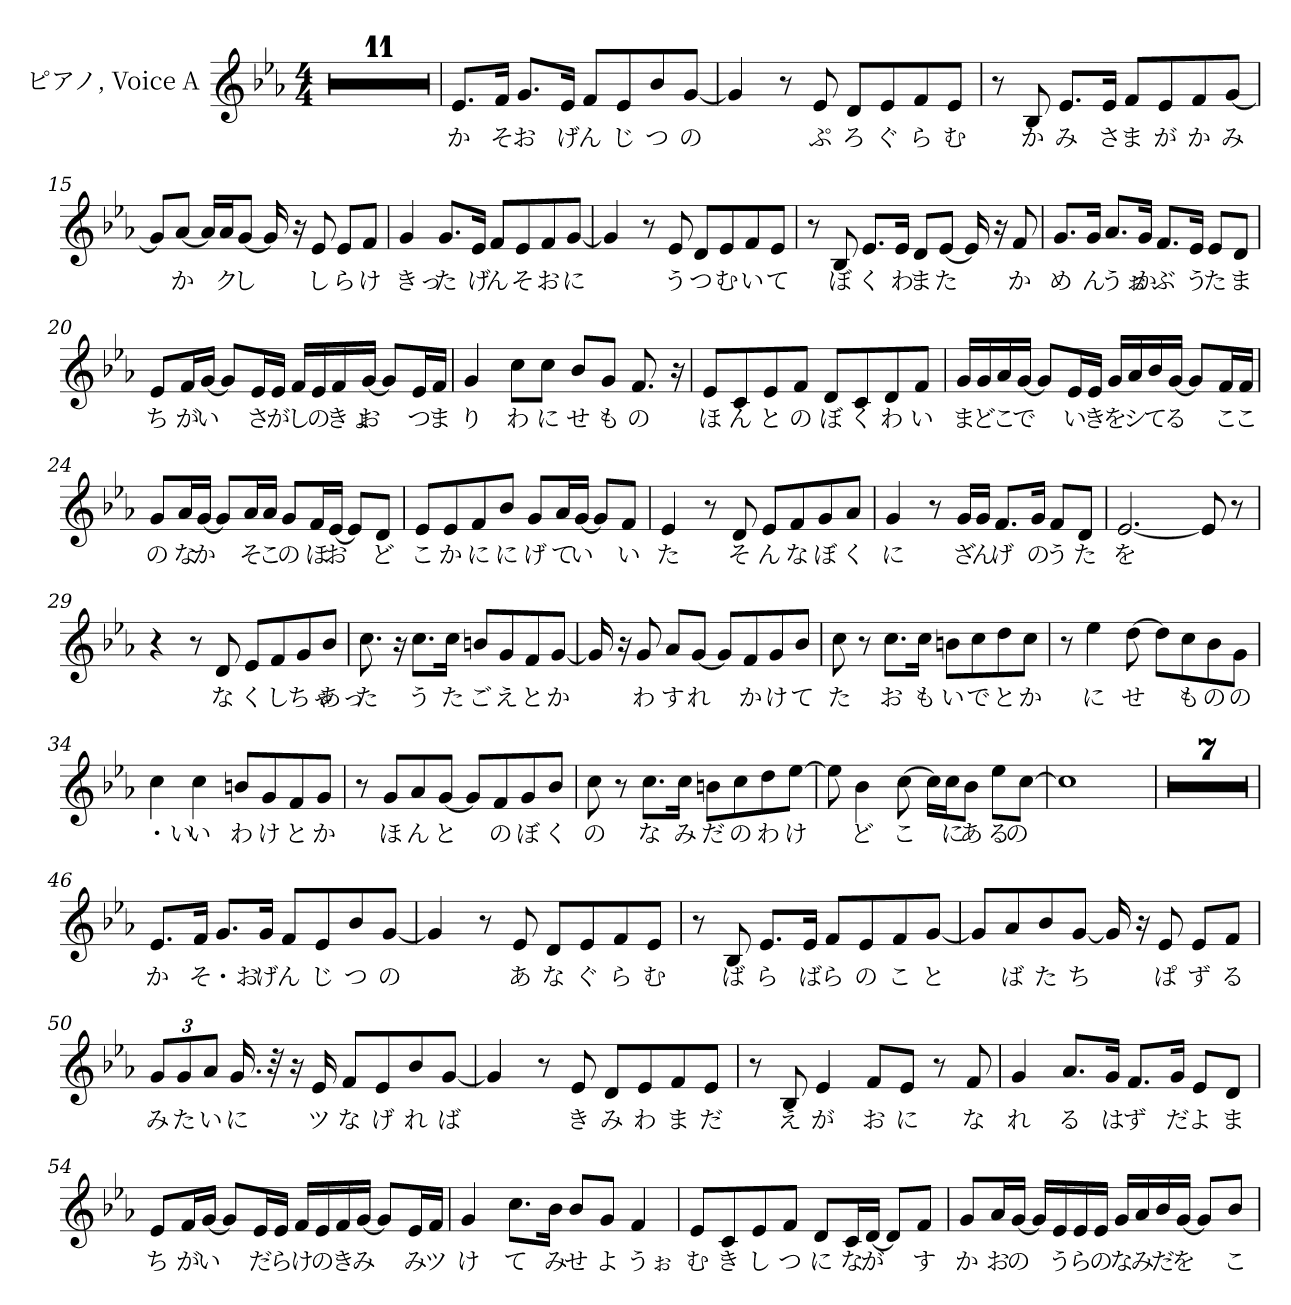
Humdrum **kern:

**kern	**text
*part1	*part1
*staff1	*staff1
*I"ピアノ, Voice A	*
*clefG2	*
*k[b-e-a-]	*
*M4/4	*
*MM145	*
=1	=1
1r	.
=2	=2
1r	.
=3	=3
1r	.
=4	=4
1r	.
=5	=5
1r	.
=6	=6
1r	.
=7	=7
1r	.
=8	=8
1r	.
=9	=9
1r	.
=10	=10
1r	.
=11	=11
1r	.
=12	=12
!	!LO:LY:b
8.e-/L	か
!	!LO:LY:b
16f/Jk	そ
!	!LO:LY:b
8.g/L	お
!	!LO:LY:b
16e-/Jk	げ
!	!LO:LY:b
8f/L	ん
!	!LO:LY:b
8e-/	じ
!	!LO:LY:b
8b-/	つ
!	!LO:LY:b
[8g/J	の
!!LO:LB:g=z
=13	=13
4g/]	.
8r	.
!	!LO:LY:b
8e-/	ぷ
!	!LO:LY:b
8d/L	ろ
!	!LO:LY:b
8e-/	ぐ
!	!LO:LY:b
8f/	ら
!	!LO:LY:b
8e-/J	む
=14	=14
8r	.
!	!LO:LY:b
8B-/	か
!	!LO:LY:b
8.e-/L	み
!	!LO:LY:b
16e-/Jk	さ
!	!LO:LY:b
8f/L	ま
!	!LO:LY:b
8e-/	が
!	!LO:LY:b
8f/	か
!	!LO:LY:b
[8g/J	み
=15	=15
8g/L]	.
!	!LO:LY:b
[8a-/J	か
16a-/LL]	.
!	!LO:LY:b
16a-/J	ク
!	!LO:LY:b
[8g/J	し
16g/]	.
16r	.
!	!LO:LY:b
8e-/	し
!	!LO:LY:b
8e-/L	ら
!	!LO:LY:b
8f/J	け
=16	=16
!	!LO:LY:b
4g/	きっ
!	!LO:LY:b
8.g/L	た
!	!LO:LY:b
16e-/Jk	げ
!	!LO:LY:b
8f/L	ん
!	!LO:LY:b
8e-/	そ
!	!LO:LY:b
8f/	お
!	!LO:LY:b
[8g/J	に
!!LO:LB:g=z
=17	=17
4g/]	.
8r	.
!	!LO:LY:b
8e-/	う
!	!LO:LY:b
8d/L	つ
!	!LO:LY:b
8e-/	む
!	!LO:LY:b
8f/	い
!	!LO:LY:b
8e-/J	て
=18	=18
8r	.
!	!LO:LY:b
8B-/	ぼ
!	!LO:LY:b
8.e-/L	く
!	!LO:LY:b
16e-/Jk	わ
!	!LO:LY:b
8d/L	ま
!	!LO:LY:b
[8e-/J	た
16e-/]	.
16r	.
!	!LO:LY:b
8f/	か
=19	=19
!	!LO:LY:b
8.g/L	め
!	!LO:LY:b
16g/Jk	ん
!	!LO:LY:b
8.a-/L	うぉ
!	!LO:LY:b
16g/Jk	か
!	!LO:LY:b
8.f/L	ぶ
!	!LO:LY:b
16e-/Jk	う
!	!LO:LY:b
8e-/L	た
!	!LO:LY:b
8d/J	ま
!!LO:LB:g=z
=20	=20
!	!LO:LY:b
8e-/L	ち
!	!LO:LY:b
16f/L	が
!	!LO:LY:b
[16g/JJ	い
8g/L]	.
!	!LO:LY:b
16e-/L	さ
!	!LO:LY:b
16e-/JJ	が
!	!LO:LY:b
16f/LL	し
!	!LO:LY:b
16e-/	の
!	!LO:LY:b
16f/	きょ
!	!LO:LY:b
[16g/JJ	お
8g/L]	.
!	!LO:LY:b
16e-/L	つ
!	!LO:LY:b
16f/JJ	ま
=21	=21
!	!LO:LY:b
4g/	り
!	!LO:LY:b
8cc\L	わ
!	!LO:LY:b
8cc\J	に
!	!LO:LY:b
8b-/L	せ
!	!LO:LY:b
8g/J	も
!	!LO:LY:b
8.f/	の
16r	.
=22	=22
!	!LO:LY:b
8e-/L	ほ
!	!LO:LY:b
8c/	ん
!	!LO:LY:b
8e-/	と
!	!LO:LY:b
8f/J	の
!	!LO:LY:b
8d/L	ぼ
!	!LO:LY:b
8c/	く
!	!LO:LY:b
8d/	わ
!	!LO:LY:b
8f/J	い
!!LO:LB:g=z
=23	=23
!	!LO:LY:b
16g/LL	ま
!	!LO:LY:b
16g/	ど
!	!LO:LY:b
16a-/	こ
!	!LO:LY:b
[16g/JJ	で
8g/L]	.
!	!LO:LY:b
16e-/L	い
!	!LO:LY:b
16e-/JJ	き
!	!LO:LY:b
16g/LL	を
!	!LO:LY:b
16a-/	シ
!	!LO:LY:b
16b-/	て
!	!LO:LY:b
[16g/JJ	る
8g/L]	.
!	!LO:LY:b
16f/L	こ
!	!LO:LY:b
16f/JJ	こ
=24	=24
!	!LO:LY:b
8g/L	の
!	!LO:LY:b
16a-/L	な
!	!LO:LY:b
[16g/JJ	か
8g/L]	.
!	!LO:LY:b
16a-/L	そ
!	!LO:LY:b
16a-/JJ	こ
!	!LO:LY:b
8g/L	の
!	!LO:LY:b
16f/L	ほ
!	!LO:LY:b
[16e-/JJ	お
8e-/L]	.
!	!LO:LY:b
8d/J	ど
=25	=25
!	!LO:LY:b
8e-/L	こ
!	!LO:LY:b
8e-/	か
!	!LO:LY:b
8f/	に
!	!LO:LY:b
8b-/J	に
!	!LO:LY:b
8g/L	げ
!	!LO:LY:b
16a-/L	て
!	!LO:LY:b
[16g/JJ	い
8g/L]	.
!	!LO:LY:b
8f/J	い
!!LO:LB:g=z
=26	=26
!	!LO:LY:b
4e-/	た
8r	.
!	!LO:LY:b
8d/	そ
!	!LO:LY:b
8e-/L	ん
!	!LO:LY:b
8f/	な
!	!LO:LY:b
8g/	ぼ
!	!LO:LY:b
8a-/J	く
=27	=27
!	!LO:LY:b
4g/	に
8r	.
!	!LO:LY:b
16g/LL	ざ
!	!LO:LY:b
16g/JJ	ん
!	!LO:LY:b
8.f/L	げ
!	!LO:LY:b
16g/Jk	の
!	!LO:LY:b
8f/L	う
!	!LO:LY:b
8d/J	た
=28	=28
!	!LO:LY:b
[2.e-/	を
8e-/]	.
8r	.
=29	=29
4r	.
8r	.
!	!LO:LY:b
8d/	な
!	!LO:LY:b
8e-/L	く
!	!LO:LY:b
8f/	し
!	!LO:LY:b
8g/	ちゃ
!	!LO:LY:b
8b-/J	あっ
=30	=30
!	!LO:LY:b
8.cc\	た
16r	.
!	!LO:LY:b
8.cc\L	う
!	!LO:LY:b
16cc\Jk	た
!	!LO:LY:b
8bn/L	ご
!	!LO:LY:b
8g/	え
!	!LO:LY:b
8f/	と
!	!LO:LY:b
[8g/J	か
!!LO:LB:g=z
=31	=31
16g/]	.
16r	.
!	!LO:LY:b
8g/	わ
!	!LO:LY:b
8a-/L	す
!	!LO:LY:b
[8g/J	れ
8g/L]	.
!	!LO:LY:b
8f/	か
!	!LO:LY:b
8g/	け
!	!LO:LY:b
8b-/J	て
=32	=32
!	!LO:LY:b
8cc\	た
8r	.
!	!LO:LY:b
8.cc\L	お
!	!LO:LY:b
16cc\Jk	も
!	!LO:LY:b
8bn\L	い
!	!LO:LY:b
8cc\	で
!	!LO:LY:b
8dd\	と
!	!LO:LY:b
8cc\J	か
=33	=33
8r	.
!	!LO:LY:b
4ee-\	に
!	!LO:LY:b
[8dd\	せ
8dd\L]	.
!	!LO:LY:b
8cc\	も
!	!LO:LY:b
8b-\	の
!	!LO:LY:b
8g\J	の
=34	=34
!	!LO:LY:b
4cc\	・い
!	!LO:LY:b
4cc\	い
!	!LO:LY:b
8bn/L	わ
!	!LO:LY:b
8g/	け
!	!LO:LY:b
8f/	と
!	!LO:LY:b
8g/J	か
!!LO:LB:g=z
=35	=35
8r	.
!	!LO:LY:b
8g/L	ほ
!	!LO:LY:b
8a-/	ん
!	!LO:LY:b
[8g/J	と
8g/L]	.
!	!LO:LY:b
8f/	の
!	!LO:LY:b
8g/	ぼ
!	!LO:LY:b
8b-/J	く
=36	=36
!	!LO:LY:b
8cc\	の
8r	.
!	!LO:LY:b
8.cc\L	な
!	!LO:LY:b
16cc\Jk	み
!	!LO:LY:b
8bn\L	だ
!	!LO:LY:b
8cc\	の
!	!LO:LY:b
8dd\	わ
!	!LO:LY:b
[8ee-\J	け
=37	=37
8ee-\]	.
!	!LO:LY:b
4b-\	ど
!	!LO:LY:b
[8cc\	こ
16cc\LL]	.
!	!LO:LY:b
16cc\J	に
!	!LO:LY:b
8b-\J	あ
!	!LO:LY:b
8ee-\L	る
!	!LO:LY:b
[8cc\J	の
=38	=38
1cc]	.
=39	=39
1r	.
=40	=40
1r	.
=41	=41
1r	.
=42	=42
1r	.
=43	=43
1r	.
!!LO:LB:g=z
=44	=44
1r	.
=45	=45
1r	.
=46	=46
!	!LO:LY:b
8.e-/L	か
!	!LO:LY:b
16f/Jk	そ
!	!LO:LY:b
8.g/L	・お
!	!LO:LY:b
16g/Jk	げ
!	!LO:LY:b
8f/L	ん
!	!LO:LY:b
8e-/	じ
!	!LO:LY:b
8b-/	つ
!	!LO:LY:b
[8g/J	の
=47	=47
4g/]	.
8r	.
!	!LO:LY:b
8e-/	あ
!	!LO:LY:b
8d/L	な
!	!LO:LY:b
8e-/	ぐ
!	!LO:LY:b
8f/	ら
!	!LO:LY:b
8e-/J	む
=48	=48
8r	.
!	!LO:LY:b
8B-/	ば
!	!LO:LY:b
8.e-/L	ら
!	!LO:LY:b
16e-/Jk	ば
!	!LO:LY:b
8f/L	ら
!	!LO:LY:b
8e-/	の
!	!LO:LY:b
8f/	こ
!	!LO:LY:b
[8g/J	と
!!LO:LB:g=z
=49	=49
8g/L]	.
!	!LO:LY:b
8a-/	ば
!	!LO:LY:b
8b-/	た
!	!LO:LY:b
[8g/J	ち
16g/]	.
16r	.
!	!LO:LY:b
8e-/	ぱ
!	!LO:LY:b
8e-/L	ず
!	!LO:LY:b
8f/J	る
=50	=50
*Xbrackettup	*
!	!LO:LY:b
12g/L	み
!	!LO:LY:b
12g/	た
!	!LO:LY:b
12a-/J	い
!	!LO:LY:b
16.g/	に
32r	.
16r	.
!	!LO:LY:b
16e-/	ツ
!	!LO:LY:b
8f/L	な
!	!LO:LY:b
8e-/	げ
!	!LO:LY:b
8b-/	れ
!	!LO:LY:b
[8g/J	ば
=51	=51
4g/]	.
8r	.
!	!LO:LY:b
8e-/	き
!	!LO:LY:b
8d/L	み
!	!LO:LY:b
8e-/	わ
!	!LO:LY:b
8f/	ま
!	!LO:LY:b
8e-/J	だ
=52	=52
8r	.
!	!LO:LY:b
8B-/	え
!	!LO:LY:b
4e-/	が
!	!LO:LY:b
8f/L	お
!	!LO:LY:b
8e-/J	に
8r	.
!	!LO:LY:b
8f/	な
!!LO:LB:g=z
=53	=53
!	!LO:LY:b
4g/	れ
!	!LO:LY:b
8.a-/L	る
!	!LO:LY:b
16g/Jk	は
!	!LO:LY:b
8.f/L	ず
!	!LO:LY:b
16g/Jk	だ
!	!LO:LY:b
8e-/L	よ
!	!LO:LY:b
8d/J	ま
=54	=54
!	!LO:LY:b
8e-/L	ち
!	!LO:LY:b
16f/L	が
!	!LO:LY:b
[16g/JJ	い
8g/L]	.
!	!LO:LY:b
16e-/L	だ
!	!LO:LY:b
16e-/JJ	ら
!	!LO:LY:b
16f/LL	け
!	!LO:LY:b
16e-/	の
!	!LO:LY:b
16f/	き
!	!LO:LY:b
[16g/JJ	み
8g/L]	.
!	!LO:LY:b
16e-/L	み
!	!LO:LY:b
16f/JJ	ツ
=55	=55
!	!LO:LY:b
4g/	け
!	!LO:LY:b
8.cc\L	て
!	!LO:LY:b
16b-\Jk	み
!	!LO:LY:b
8b-/L	せ
!	!LO:LY:b
8g/J	よ
!	!LO:LY:b
4f/	うぉ
=56	=56
!	!LO:LY:b
8e-/L	む
!	!LO:LY:b
8c/	き
!	!LO:LY:b
8e-/	し
!	!LO:LY:b
8f/J	つ
!	!LO:LY:b
8d/L	に
!	!LO:LY:b
16c/L	な
!	!LO:LY:b
[16d/JJ	が
8d/L]	.
!	!LO:LY:b
8f/J	す
!!LO:PB:g=z
=57	=57
!	!LO:LY:b
8g/L	か
!	!LO:LY:b
16a-/L	お
!	!LO:LY:b
[16g/JJ	の
16g/LL]	.
!	!LO:LY:b
16e-/	う
!	!LO:LY:b
16e-/	ら
!	!LO:LY:b
16e-/JJ	の
!	!LO:LY:b
16g/LL	な
!	!LO:LY:b
16a-/	み
!	!LO:LY:b
16b-/	だ
!	!LO:LY:b
[16g/JJ	を
8g/L]	.
!	!LO:LY:b
8b-/J	こ
=	=
*-	*-
